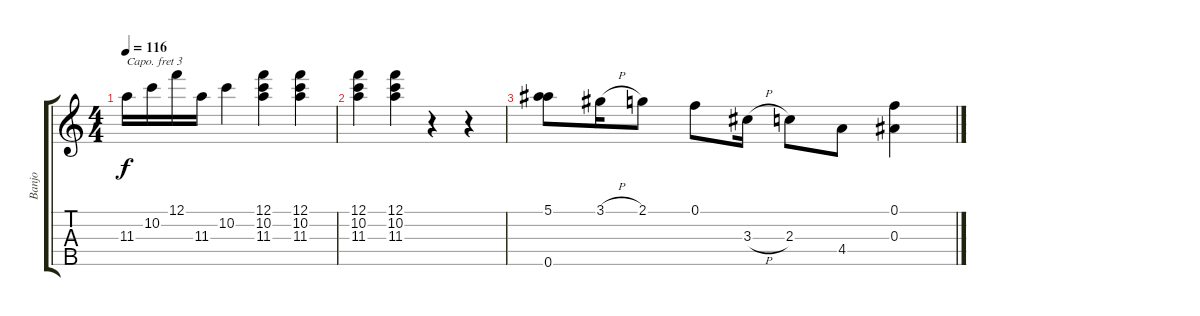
\track ("Banjo" "Banjo") {instrument banjo}
\staff {score tabs}
\capo 3
\tuning (D4 B3 G3 D3 G4) {hide}
\displaytranspose 12
\ts (4 4)
\tempo 116
\clef g2
\ks c
11.3.16{dy f} 10.2.16 12.1.16 11.3.16 10.2.4 (12.1 10.2 11.3).4 (12.1 10.2 11.3).4 |
(12.1 10.2 11.3).4 (12.1 10.2 11.3).4 r.4 r.4 |
(5.1 0.5).8 3.1{h}.16 2.1.8 0.1.8 3.3{h}.16 2.3.8 4.4.8 (0.1 0.3).4
